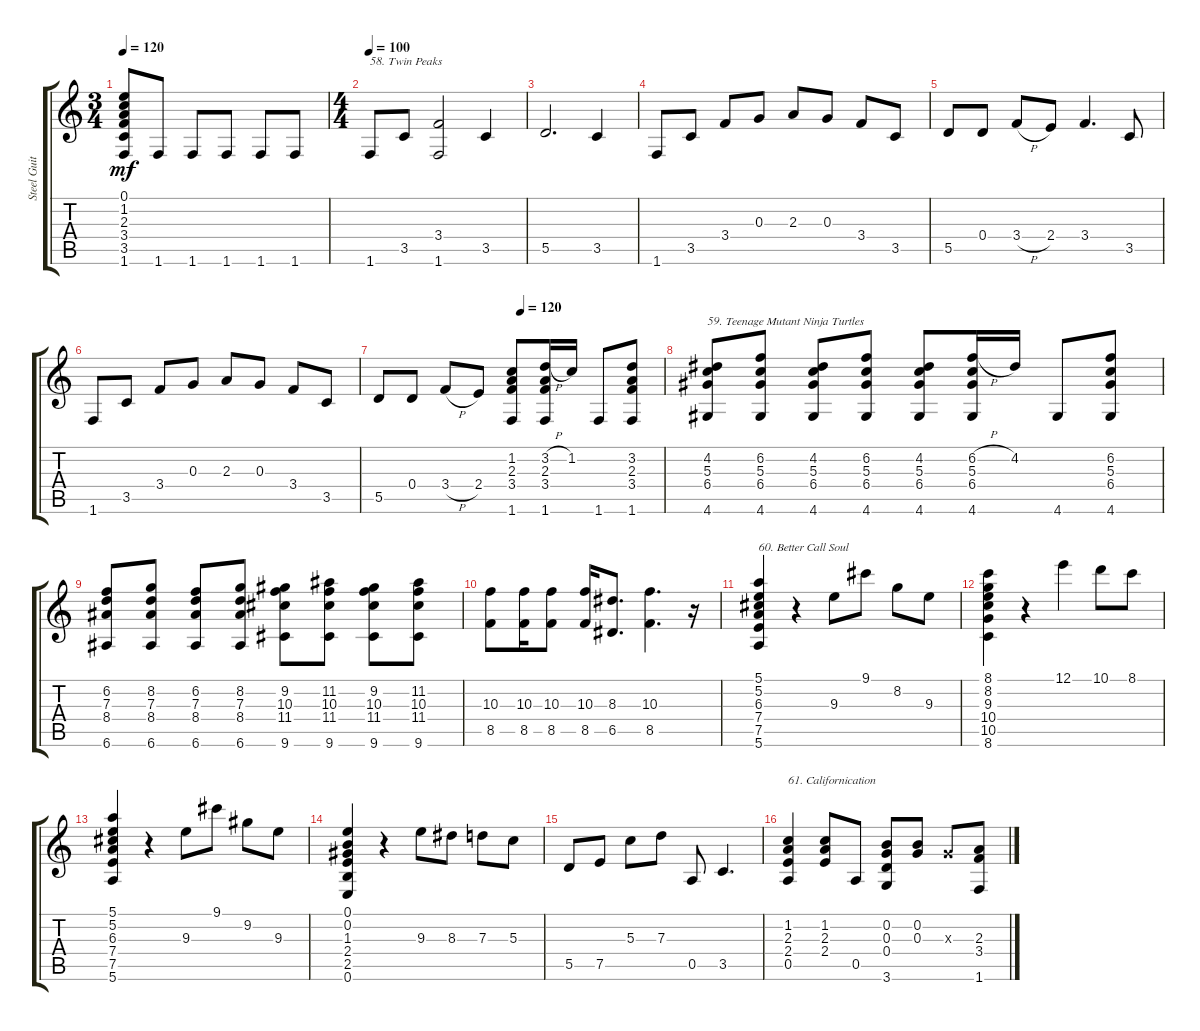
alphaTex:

\track ("Steel Guitar" "Steel Guit") {instrument acousticguitarsteel}
\staff {score tabs}
\tuning (E4 B3 G3 D3 A2 E2) {hide}
\ts (3 4)
\tempo 120
\clef g2
\ks c
(0.1 1.2 2.3 3.4 3.5 1.6).8{dy mf} 1.6.8 1.6.8 1.6.8 1.6.8 1.6.8 |
\ts (4 4)
\tempo 100
1.6.8{txt "58. Twin Peaks"} 3.5.8 (3.4 1.6).2 3.5.4 |
5.5.2{d} 3.5.4 |
1.6.8 3.5.8 3.4.8 0.3.8 2.3.8 0.3.8 3.4.8 3.5.8 |
5.5.8 0.4.8 3.4{h}.8 2.4.8 3.4.4{d} 3.5.8 |
1.6.8 3.5.8 3.4.8 0.3.8 2.3.8 0.3.8 3.4.8 3.5.8 |
\tempo (120 0.5)
5.5.8 0.4.8 3.4{h}.8 2.4.8 (1.2 2.3 3.4 1.6).8 (3.2{h} 2.3 3.4 1.6).16 1.2.16 1.6.8 (3.2 2.3 3.4 1.6).8 |
(4.2 5.3 6.4 4.6).8{txt "59. Teenage Mutant Ninja Turtles"} (6.2 5.3 6.4 4.6).8 (4.2 5.3 6.4 4.6).8 (6.2 5.3 6.4 4.6).8 (4.2 5.3 6.4 4.6).8 (6.2{h} 5.3 6.4 4.6).16 4.2.16 4.6.8 (6.2 5.3 6.4 4.6).8 |
(6.2 7.3 8.4 6.6).8 (8.2 7.3 8.4 6.6).8 (6.2 7.3 8.4 6.6).8 (8.2 7.3 8.4 6.6).8 (9.2 10.3 11.4 9.6).8 (11.2 10.3 11.4 9.6).8 (9.2 10.3 11.4 9.6).8 (11.2 10.3 11.4 9.6).8 |
(10.3 8.5).8 (10.3 8.5).16 (10.3 8.5).8 (10.3 8.5).16 (8.3 6.5).8{d} (10.3 8.5).4{d} r.16 |
(5.1 5.2 6.3 7.4 7.5 5.6).4{txt "60. Better Call Soul"} r.4 9.3.8 9.1.8 8.2.8 9.3.8 |
(8.1 8.2 9.3 10.4 10.5 8.6).4 r.4 12.1.4 10.1.8 8.1.8 |
(5.1 5.2 6.3 7.4 7.5 5.6).4 r.4 9.3.8 9.1.8 9.2.8 9.3.8 |
(0.1 0.2 1.3 2.4 2.5 0.6).4 r.4 9.3.8 8.3.8 7.3.8 5.3.8 |
5.5.8 7.5.8 5.3.8 7.3.8 0.5.8 3.5.4{d} |
(1.2 2.3 2.4 0.5).4{txt "61. Californication"} (1.2 2.3 2.4).8 0.5.8 (0.2 0.3 0.4 3.6).8 (0.2 0.3).8 0.3{x}.8 (2.3 3.4 1.6).8
